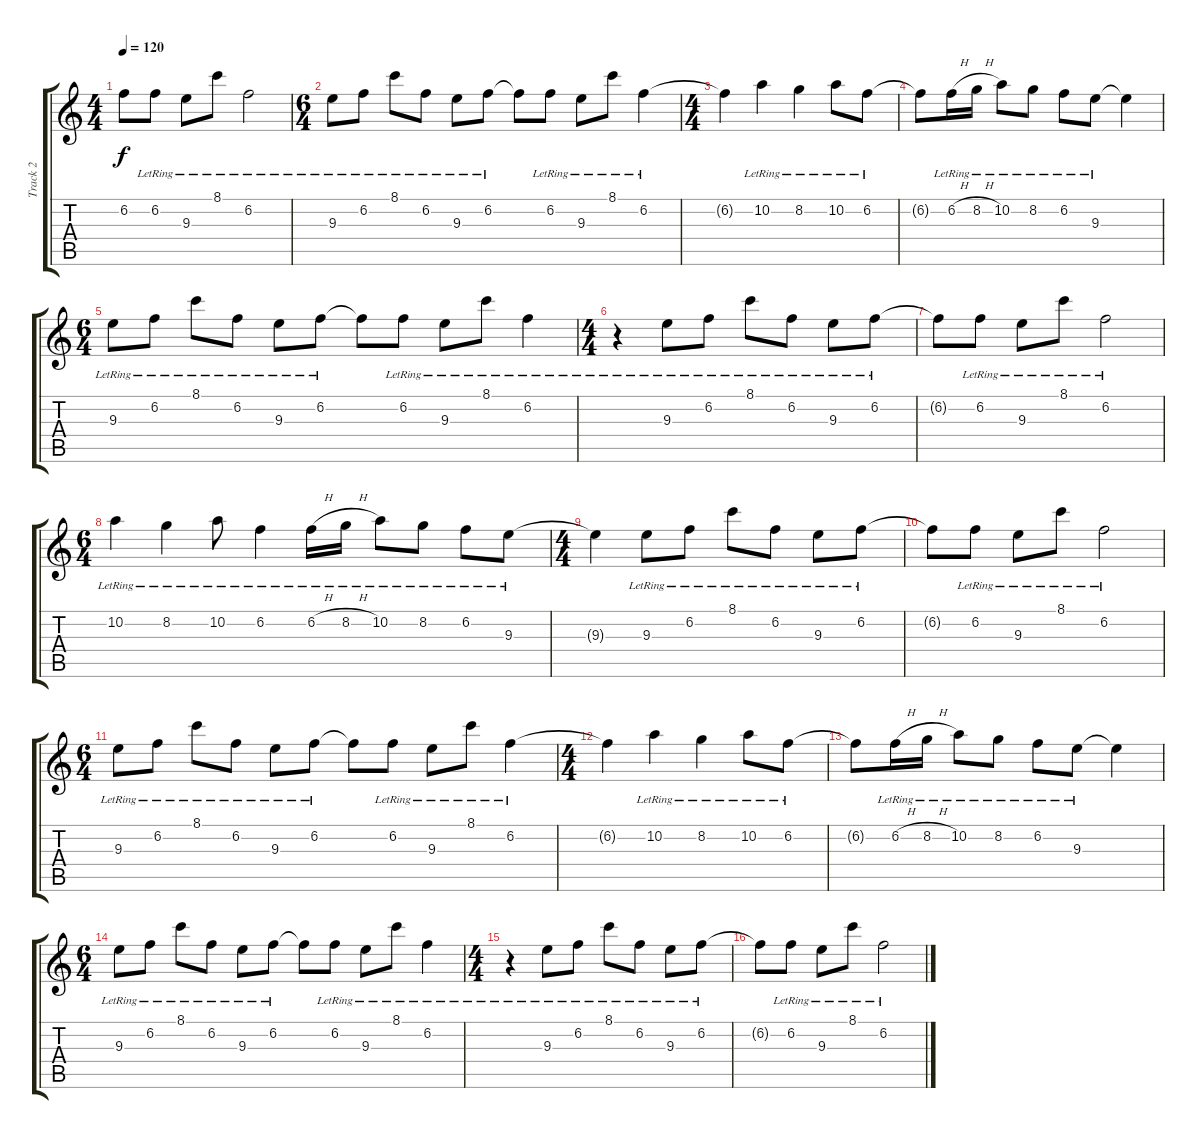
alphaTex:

\track ("Track 2" "Track 2") {instrument electricguitarjazz}
\staff {score tabs}
\tuning (E4 B3 G3 D3 A2 E2) {hide}
\ts (4 4)
\tempo 120
\clef g2
\ks c
6.2{t}.8{dy f} 6.2{lr}.8 9.3{lr}.8 8.1{lr}.8 6.2{lr}.2 |
\ts (6 4)
9.3{lr}.8 6.2{lr}.8 8.1{lr}.8 6.2{lr}.8 9.3{lr}.8 6.2{lr}.8 6.2{t}.8 6.2{lr}.8 9.3{lr}.8 8.1{lr}.8 6.2{lr}.4 |
\ts (4 4)
6.2{t}.4 10.2{lr}.4 8.2{lr}.4 10.2{lr}.8 6.2{lr}.8 |
6.2{t}.8 6.2{h lr}.16 8.2{h lr}.16 10.2{lr}.8 8.2{lr}.8 6.2{lr}.8 9.3{lr}.8 9.3{t}.4 |
\ts (6 4)
9.3{lr}.8 6.2{lr}.8 8.1{lr}.8 6.2{lr}.8 9.3{lr}.8 6.2{lr}.8 6.2{t}.8 6.2{lr}.8 9.3{lr}.8 8.1{lr}.8 6.2{lr}.4 |
\ts (4 4)
r.4 9.3{lr}.8 6.2{lr}.8 8.1{lr}.8 6.2{lr}.8 9.3{lr}.8 6.2{lr}.8 |
6.2{t}.8 6.2{lr}.8 9.3{lr}.8 8.1{lr}.8 6.2{lr}.2 |
\ts (6 4)
10.2{lr}.4 8.2{lr}.4 10.2{lr}.8 6.2{lr}.4 6.2{h lr}.16 8.2{h lr}.16 10.2{lr}.8 8.2{lr}.8 6.2{lr}.8 9.3{lr}.8 |
\ts (4 4)
9.3{t}.4 9.3{lr}.8 6.2{lr}.8 8.1{lr}.8 6.2{lr}.8 9.3{lr}.8 6.2{lr}.8 |
6.2{t}.8 6.2{lr}.8 9.3{lr}.8 8.1{lr}.8 6.2{lr}.2 |
\ts (6 4)
9.3{lr}.8 6.2{lr}.8 8.1{lr}.8 6.2{lr}.8 9.3{lr}.8 6.2{lr}.8 6.2{t}.8 6.2{lr}.8 9.3{lr}.8 8.1{lr}.8 6.2{lr}.4 |
\ts (4 4)
6.2{t}.4 10.2{lr}.4 8.2{lr}.4 10.2{lr}.8 6.2{lr}.8 |
6.2{t}.8 6.2{h lr}.16 8.2{h lr}.16 10.2{lr}.8 8.2{lr}.8 6.2{lr}.8 9.3{lr}.8 9.3{t}.4 |
\ts (6 4)
9.3{lr}.8 6.2{lr}.8 8.1{lr}.8 6.2{lr}.8 9.3{lr}.8 6.2{lr}.8 6.2{t}.8 6.2{lr}.8 9.3{lr}.8 8.1{lr}.8 6.2{lr}.4 |
\ts (4 4)
r.4 9.3{lr}.8 6.2{lr}.8 8.1{lr}.8 6.2{lr}.8 9.3{lr}.8 6.2{lr}.8 |
6.2{t}.8 6.2{lr}.8 9.3{lr}.8 8.1{lr}.8 6.2{lr}.2
